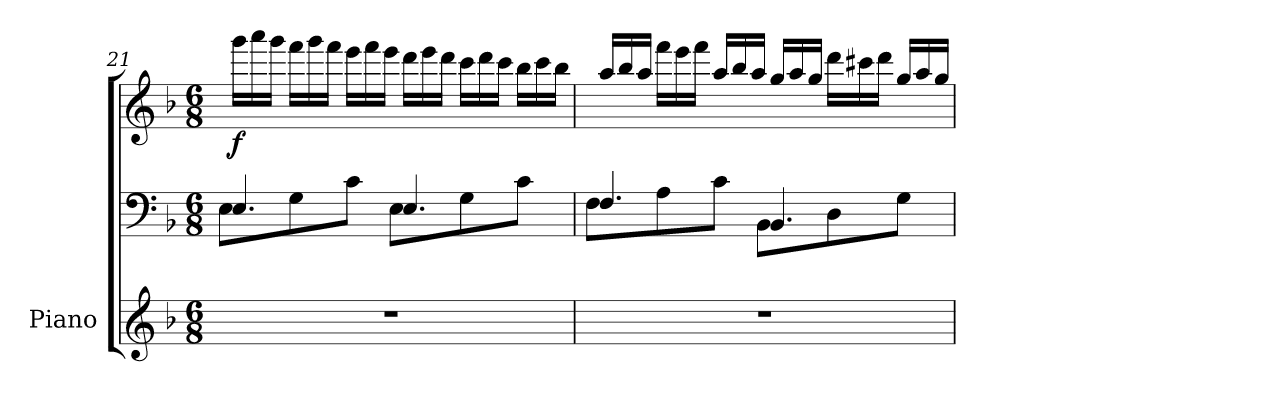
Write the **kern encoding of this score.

**kern	**kern	**kern	**dynam
*part1	*part1	*part1	*part1
*staff3	*staff2	*staff1	*staff1/2/3
*I"Piano	*	*	*
*I'Pno	*	*	*
!!LO:LB:g=z
*clefG2	*clefF4	*clefG2	*
*k[b-]	*k[b-]	*k[b-]	*
*M6/8	*M6/8	*M6/8	*
=21	=21	=21	=21
!	!LO:N:head=solid	!	!
*	*^	*	*
*	*	*	*Xtuplet	*
!	!	!	!	!LO:DY:b
2.r	4.E/	8E\L	24ggg\LL	f
.	.	.	24aaa\	.
.	.	.	24ggg\JJ	.
.	.	8G\	24fff\LL	.
.	.	.	24ggg\	.
.	.	.	24fff\JJ	.
.	.	8c\J	24eee\LL	.
.	.	.	24fff\	.
.	.	.	24eee\JJ	.
!	!LO:N:head=solid	!	!	!
.	4.E/	8E\L	24ddd\LL	.
.	.	.	24eee\	.
.	.	.	24ddd\JJ	.
.	.	8G\	24ccc\LL	.
.	.	.	24ddd\	.
.	.	.	24ccc\JJ	.
.	.	8c\J	24bb-\LL	.
.	.	.	24ccc\	.
.	.	.	24bb-\JJ	.
=22	=22	=22	=22	=22
!	!LO:N:head=solid	!	!	!
2.r	4.F/	8F\L	24aa/LL	.
.	.	.	24bb-/	.
.	.	.	24aa/JJ	.
.	.	8A\	24fff\LL	.
.	.	.	24eee\	.
.	.	.	24fff\JJ	.
.	.	8c\J	24aa/LL	.
.	.	.	24bb-/	.
.	.	.	24aa/JJ	.
!	!LO:N:head=solid	!	!	!
.	4.BB-/	8BB-\L	24gg/LL	.
.	.	.	24aa/	.
.	.	.	24gg/JJ	.
.	.	8D\	24ddd\LL	.
.	.	.	24ccc#X\	.
.	.	.	24ddd\JJ	.
.	.	8G\J	24gg/LL	.
.	.	.	24aa/	.
.	.	.	24gg/JJ	.
*	*v	*v	*	*
=	=	=	=
*-	*-	*-	*-
